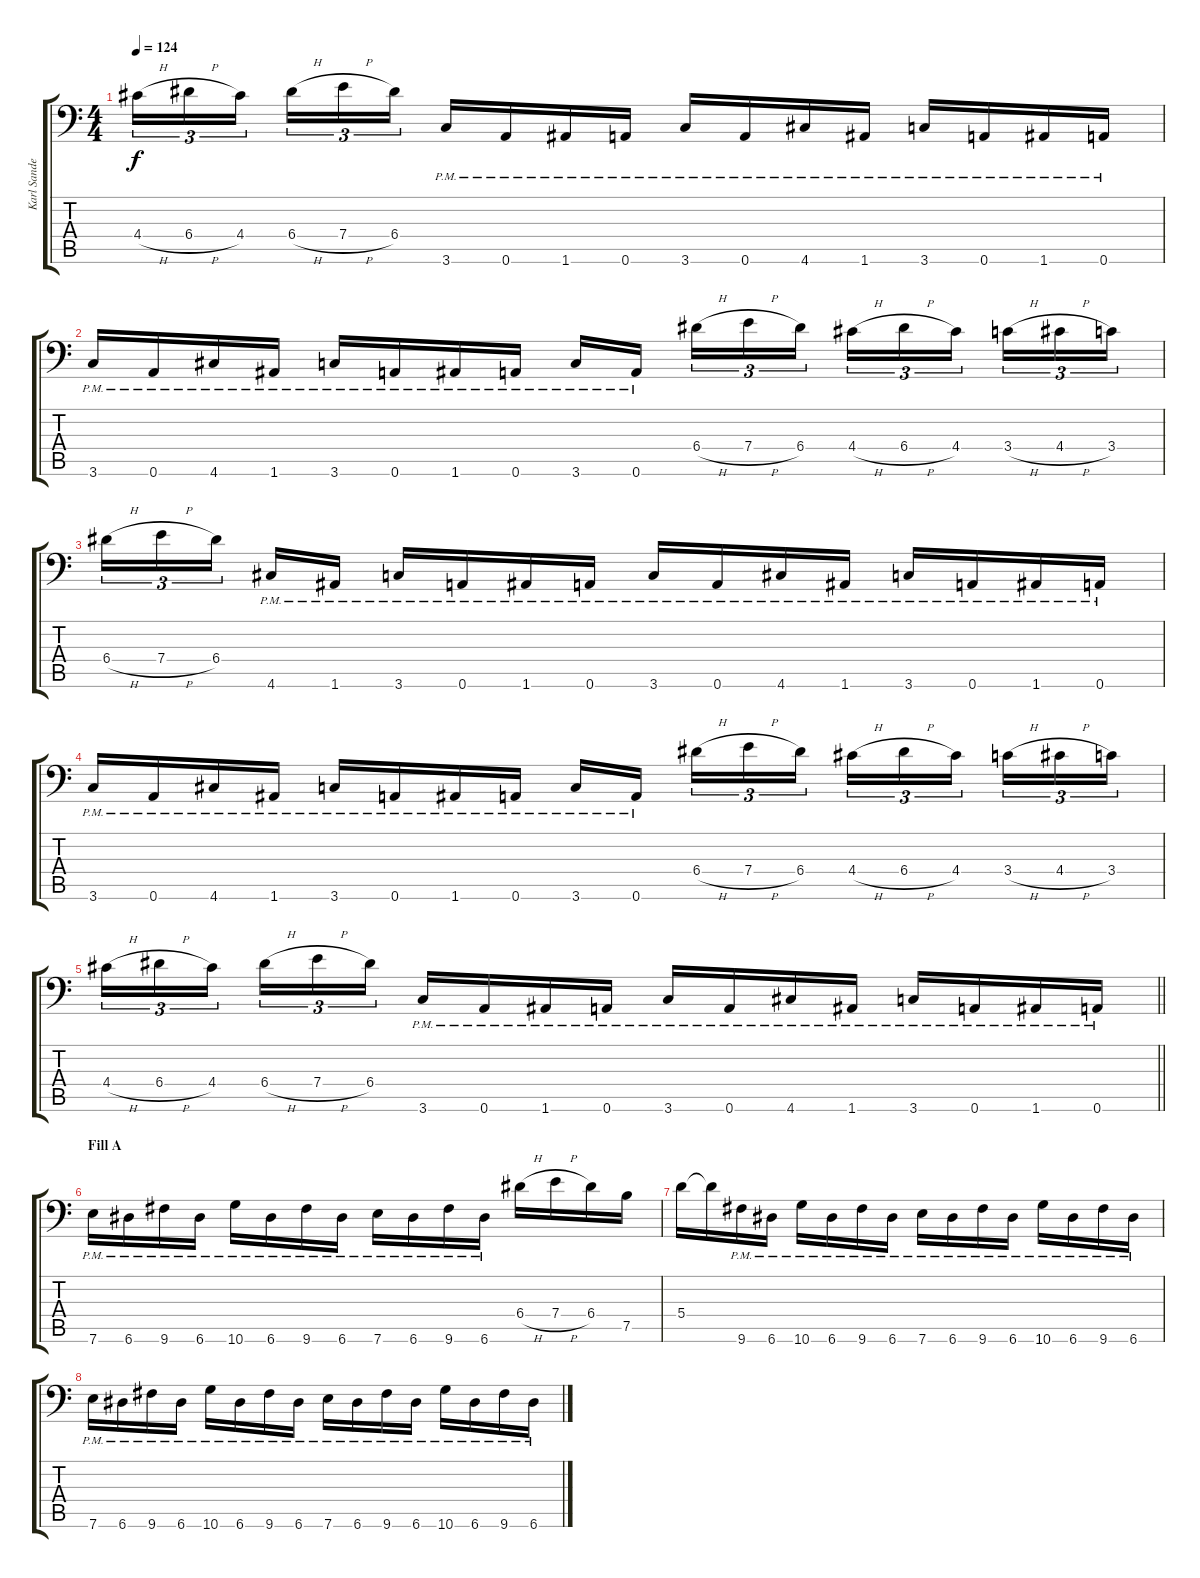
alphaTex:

\track ("Karl Sanders" "Karl Sande") {instrument overdrivenguitar}
\staff {score tabs}
\tuning (B3 Gb3 D3 A2 E2 A1) {hide}
\ts (4 4)
\tempo 124
\clef f4
\ks c
4.4{h}.16{tu (3 2) dy f} 6.4{h}.16{tu (3 2)} 4.4.16{tu (3 2) beam splitsecondary} 6.4{h}.16{tu (3 2)} 7.4{h}.16{tu (3 2)} 6.4.16{tu (3 2)} 3.6{pm}.16 0.6{pm}.16 1.6{pm}.16 0.6{pm}.16 3.6{pm}.16 0.6{pm}.16 4.6{pm}.16 1.6{pm}.16 3.6{pm}.16 0.6{pm}.16 1.6{pm}.16 0.6{pm}.16 |
3.6{pm}.16 0.6{pm}.16 4.6{pm}.16 1.6{pm}.16 3.6{pm}.16 0.6{pm}.16 1.6{pm}.16 0.6{pm}.16 3.6{pm}.16 0.6{pm}.16{beam splitsecondary} 6.4{h}.16{tu (3 2)} 7.4{h}.16{tu (3 2)} 6.4.16{tu (3 2)} 4.4{h}.16{tu (3 2)} 6.4{h}.16{tu (3 2)} 4.4.16{tu (3 2) beam splitsecondary} 3.4{h}.16{tu (3 2)} 4.4{h}.16{tu (3 2)} 3.4.16{tu (3 2)} |
6.4{h}.16{tu (3 2)} 7.4{h}.16{tu (3 2)} 6.4.16{tu (3 2) beam splitsecondary} 4.6{pm}.16 1.6{pm}.16 3.6{pm}.16 0.6{pm}.16 1.6{pm}.16 0.6{pm}.16 3.6{pm}.16 0.6{pm}.16 4.6{pm}.16 1.6{pm}.16 3.6{pm}.16 0.6{pm}.16 1.6{pm}.16 0.6{pm}.16 |
3.6{pm}.16 0.6{pm}.16 4.6{pm}.16 1.6{pm}.16 3.6{pm}.16 0.6{pm}.16 1.6{pm}.16 0.6{pm}.16 3.6{pm}.16 0.6{pm}.16{beam splitsecondary} 6.4{h}.16{tu (3 2)} 7.4{h}.16{tu (3 2)} 6.4.16{tu (3 2)} 4.4{h}.16{tu (3 2)} 6.4{h}.16{tu (3 2)} 4.4.16{tu (3 2) beam splitsecondary} 3.4{h}.16{tu (3 2)} 4.4{h}.16{tu (3 2)} 3.4.16{tu (3 2)} |
\barLineRight lightlight
4.4{h}.16{tu (3 2)} 6.4{h}.16{tu (3 2)} 4.4.16{tu (3 2) beam splitsecondary} 6.4{h}.16{tu (3 2)} 7.4{h}.16{tu (3 2)} 6.4.16{tu (3 2)} 3.6{pm}.16 0.6{pm}.16 1.6{pm}.16 0.6{pm}.16 3.6{pm}.16 0.6{pm}.16 4.6{pm}.16 1.6{pm}.16 3.6{pm}.16 0.6{pm}.16 1.6{pm}.16 0.6{pm}.16 |
\section ("" "Fill A")
7.6{pm}.16 6.6{pm}.16 9.6{pm}.16 6.6{pm}.16 10.6{pm}.16 6.6{pm}.16 9.6{pm}.16 6.6{pm}.16 7.6{pm}.16 6.6{pm}.16 9.6{pm}.16 6.6{pm}.16 6.4{h}.16 7.4{h}.16 6.4.16 7.5.16 |
5.4.16 5.4{t}.16 9.6{pm}.16 6.6{pm}.16 10.6{pm}.16 6.6{pm}.16 9.6{pm}.16 6.6{pm}.16 7.6{pm}.16 6.6{pm}.16 9.6{pm}.16 6.6{pm}.16 10.6{pm}.16 6.6{pm}.16 9.6{pm}.16 6.6{pm}.16 |
7.6{pm}.16 6.6{pm}.16 9.6{pm}.16 6.6{pm}.16 10.6{pm}.16 6.6{pm}.16 9.6{pm}.16 6.6{pm}.16 7.6{pm}.16 6.6{pm}.16 9.6{pm}.16 6.6{pm}.16 10.6{pm}.16 6.6{pm}.16 9.6{pm}.16 6.6{pm}.16
